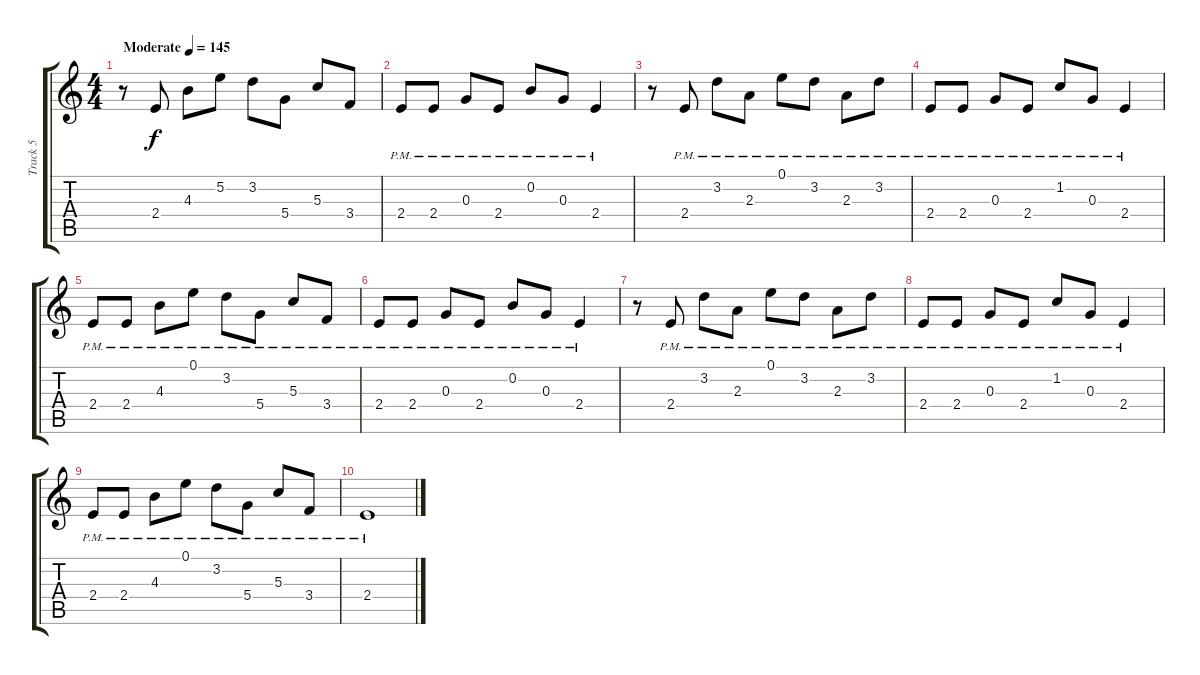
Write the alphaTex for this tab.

\track ("Track 5" "Track 5") {instrument distortionguitar}
\staff {score tabs}
\tuning (E4 B3 G3 D3 A2 E2) {hide}
\ts (4 4)
\tempo (145 "Moderate")
\clef g2
\ks c
r.8{dy f instrument distortionguitar} 2.4.8 4.3.8 5.2.8 3.2.8 5.4.8 5.3.8 3.4.8 |
2.4{pm}.8 2.4{pm}.8 0.3{pm}.8 2.4{pm}.8 0.2{pm}.8 0.3{pm}.8 2.4{pm}.4 |
r.8 2.4{pm}.8 3.2{pm}.8 2.3{pm}.8 0.1{pm}.8 3.2{pm}.8 2.3{pm}.8 3.2{pm}.8 |
2.4{pm}.8 2.4{pm}.8 0.3{pm}.8 2.4{pm}.8 1.2{pm}.8 0.3{pm}.8 2.4{pm}.4 |
2.4{pm}.8 2.4{pm}.8 4.3{pm}.8 0.1{pm}.8 3.2{pm}.8 5.4{pm}.8 5.3{pm}.8 3.4{pm}.8 |
2.4{pm}.8 2.4{pm}.8 0.3{pm}.8 2.4{pm}.8 0.2{pm}.8 0.3{pm}.8 2.4{pm}.4 |
r.8 2.4{pm}.8 3.2{pm}.8 2.3{pm}.8 0.1{pm}.8 3.2{pm}.8 2.3{pm}.8 3.2{pm}.8 |
2.4{pm}.8 2.4{pm}.8 0.3{pm}.8 2.4{pm}.8 1.2{pm}.8 0.3{pm}.8 2.4{pm}.4 |
2.4{pm}.8 2.4{pm}.8 4.3{pm}.8 0.1{pm}.8 3.2{pm}.8 5.4{pm}.8 5.3{pm}.8 3.4{pm}.8 |
2.4{pm}.1
